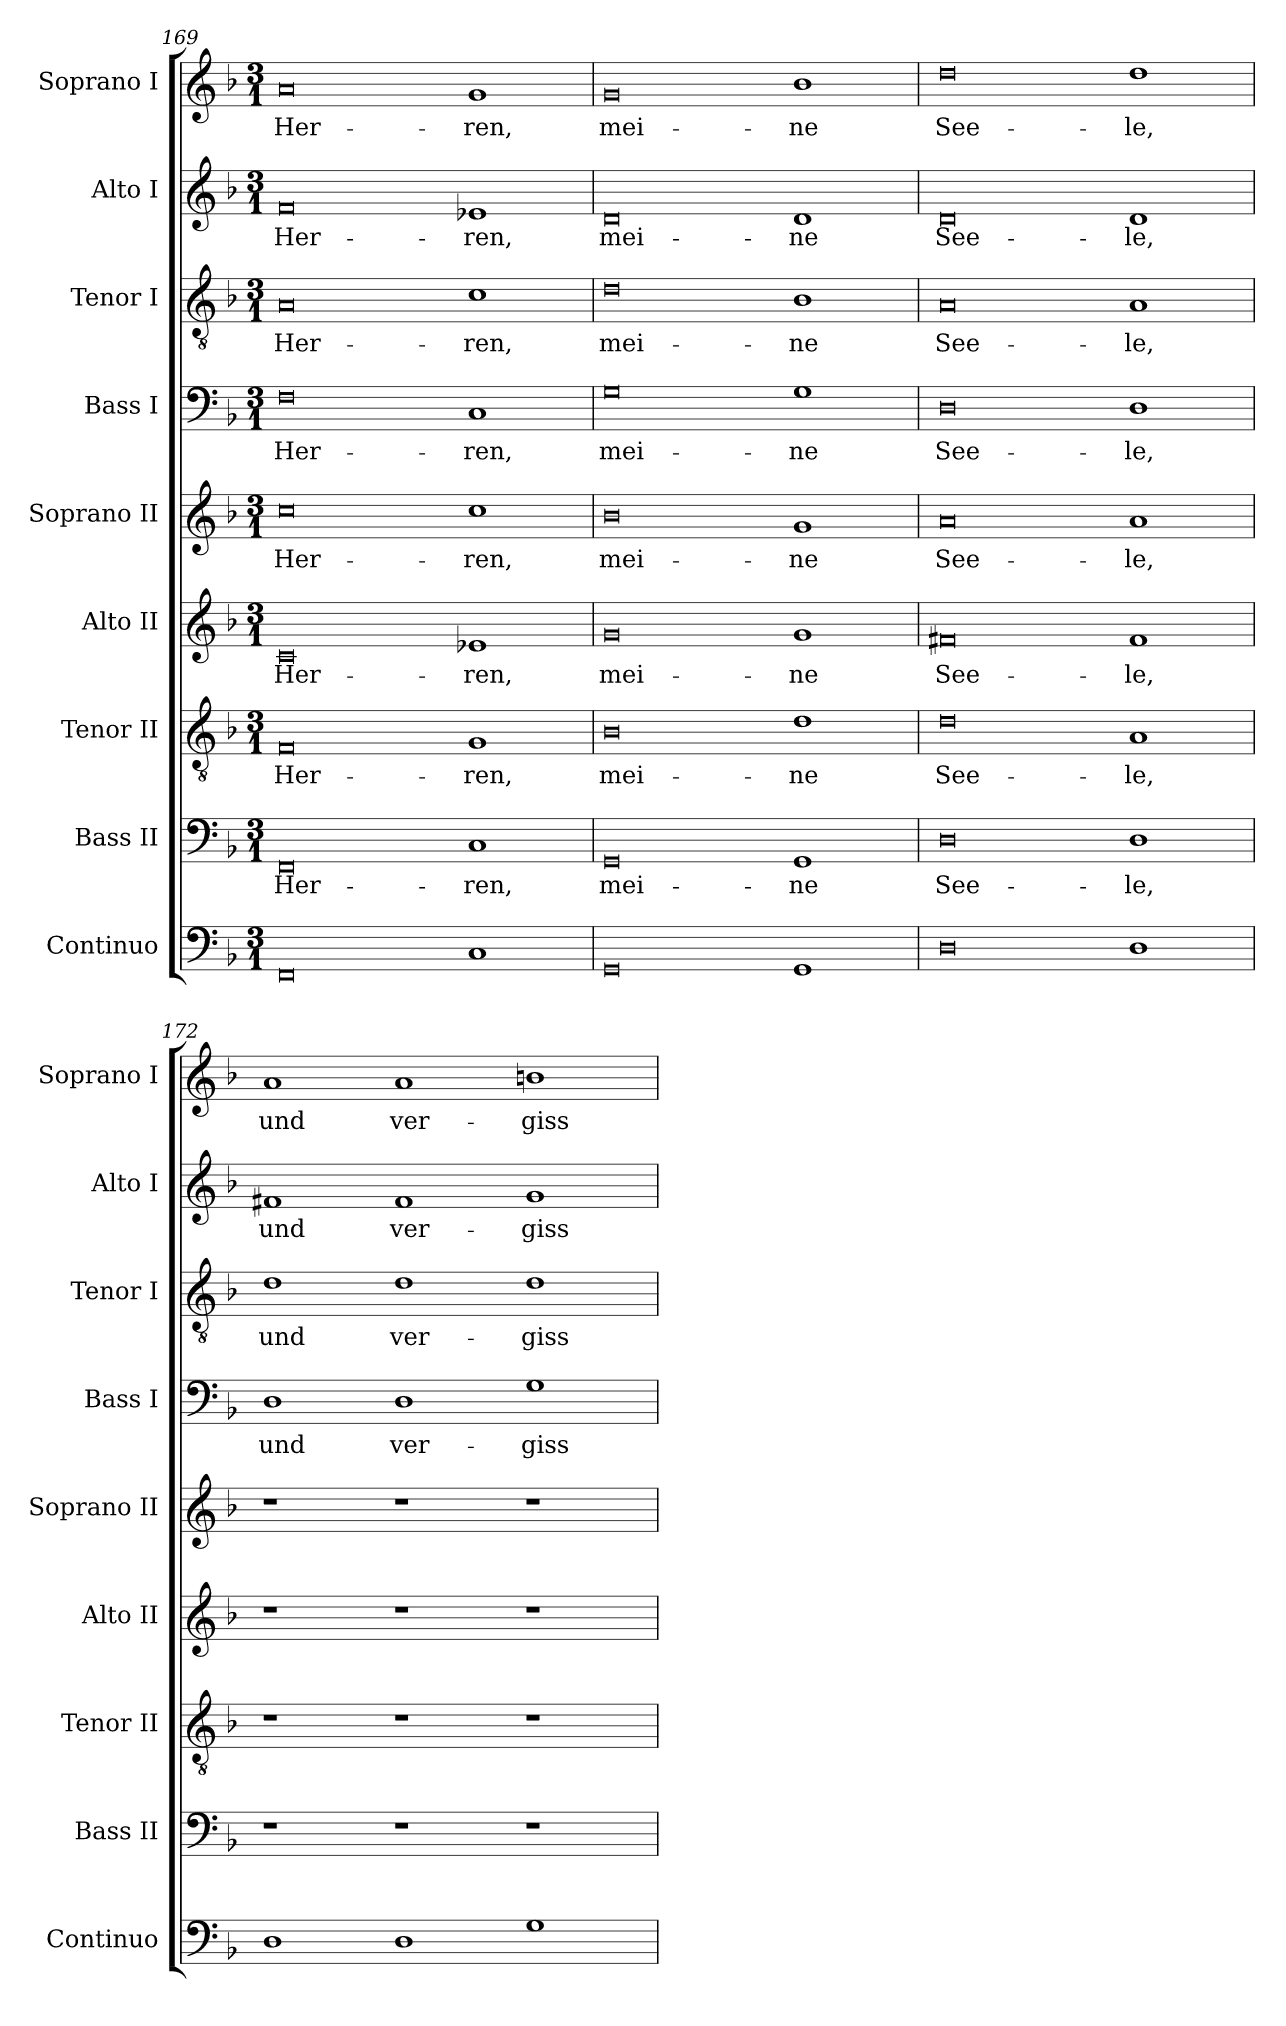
**kern	**kern	**text	**kern	**text	**kern	**text	**kern	**text	**kern	**text	**kern	**text	**kern	**text	**kern	**text
*part9	*part8	*part8	*part7	*part7	*part6	*part6	*part5	*part5	*part4	*part4	*part3	*part3	*part2	*part2	*part1	*part1
*staff9	*staff8	*staff8	*staff7	*staff7	*staff6	*staff6	*staff5	*staff5	*staff4	*staff4	*staff3	*staff3	*staff2	*staff2	*staff1	*staff1
*I"Continuo	*I"Bass II	*	*I"Tenor II	*	*I"Alto II	*	*I"Soprano II	*	*I"Bass I	*	*I"Tenor I	*	*I"Alto I	*	*I"Soprano I	*
*I'Continuo	*I'Bass II	*	*I'Tenor II	*	*I'Alto II	*	*I'Soprano II	*	*I'Bass I	*	*I'Tenor I	*	*I'Alto I	*	*I'Soprano I	*
*clefF4	*clefF4	*	*clefGv2	*	*clefG2	*	*clefG2	*	*clefF4	*	*clefGv2	*	*clefG2	*	*clefG2	*
*k[b-]	*k[b-]	*	*k[b-]	*	*k[b-]	*	*k[b-]	*	*k[b-]	*	*k[b-]	*	*k[b-]	*	*k[b-]	*
*F:	*F:	*	*F:	*	*F:	*	*F:	*	*F:	*	*F:	*	*F:	*	*F:	*
*M3/1	*M3/1	*	*M3/1	*	*M3/1	*	*M3/1	*	*M3/1	*	*M3/1	*	*M3/1	*	*M3/1	*
=169	=169	=169	=169	=169	=169	=169	=169	=169	=169	=169	=169	=169	=169	=169	=169	=169
!	!	!LO:LY:b	!	!LO:LY:b	!	!LO:LY:b	!	!LO:LY:b	!	!LO:LY:b	!	!LO:LY:b	!	!LO:LY:b	!	!LO:LY:b
0FF	0FF	Her-	0F	Her-	0c	Her-	0cc	Her-	0F	Her-	0A	Her-	0f	Her-	0a	Her-
!	!	!LO:LY:b	!	!LO:LY:b	!	!LO:LY:b	!	!LO:LY:b	!	!LO:LY:b	!	!LO:LY:b	!	!LO:LY:b	!	!LO:LY:b
1C	1C	-ren,	1G	-ren,	1e-X	-ren,	1cc	-ren,	1C	-ren,	1c	-ren,	1e-X	-ren,	1g	-ren,
=170	=170	=170	=170	=170	=170	=170	=170	=170	=170	=170	=170	=170	=170	=170	=170	=170
!	!	!LO:LY:b	!	!LO:LY:b	!	!LO:LY:b	!	!LO:LY:b	!	!LO:LY:b	!	!LO:LY:b	!	!LO:LY:b	!	!LO:LY:b
0GG	0GG	mei-	0B-	mei-	0g	mei-	0b-	mei-	0G	mei-	0d	mei-	0d	mei-	0g	mei-
!	!	!LO:LY:b	!	!LO:LY:b	!	!LO:LY:b	!	!LO:LY:b	!	!LO:LY:b	!	!LO:LY:b	!	!LO:LY:b	!	!LO:LY:b
1GG	1GG	-ne	1d	-ne	1g	-ne	1g	-ne	1G	-ne	1B-	-ne	1d	-ne	1b-	-ne
=171	=171	=171	=171	=171	=171	=171	=171	=171	=171	=171	=171	=171	=171	=171	=171	=171
!	!	!LO:LY:b	!	!LO:LY:b	!	!LO:LY:b	!	!LO:LY:b	!	!LO:LY:b	!	!LO:LY:b	!	!LO:LY:b	!	!LO:LY:b
0D	0D	See-	0d	See-	0f#X	See-	0a	See-	0D	See-	0A	See-	0d	See-	0dd	See-
!	!	!LO:LY:b	!	!LO:LY:b	!	!LO:LY:b	!	!LO:LY:b	!	!LO:LY:b	!	!LO:LY:b	!	!LO:LY:b	!	!LO:LY:b
1D	1D	-le,	1A	-le,	1f#	-le,	1a	-le,	1D	-le,	1A	-le,	1d	-le,	1dd	-le,
=172	=172	=172	=172	=172	=172	=172	=172	=172	=172	=172	=172	=172	=172	=172	=172	=172
!	!	!	!	!	!	!	!	!	!	!LO:LY:b	!	!LO:LY:b	!	!LO:LY:b	!	!LO:LY:b
1D	1r	.	1r	.	1r	.	1r	.	1D	und	1d	und	1f#X	und	1a	und
!	!	!	!	!	!	!	!	!	!	!LO:LY:b	!	!LO:LY:b	!	!LO:LY:b	!	!LO:LY:b
1D	1r	.	1r	.	1r	.	1r	.	1D	ver-	1d	ver-	1f#	ver-	1a	ver-
!	!	!	!	!	!	!	!	!	!	!LO:LY:b	!	!LO:LY:b	!	!LO:LY:b	!	!LO:LY:b
1G	1r	.	1r	.	1r	.	1r	.	1G	-giss	1d	-giss	1g	-giss	1bn	-giss
=	=	=	=	=	=	=	=	=	=	=	=	=	=	=	=	=
*-	*-	*-	*-	*-	*-	*-	*-	*-	*-	*-	*-	*-	*-	*-	*-	*-
